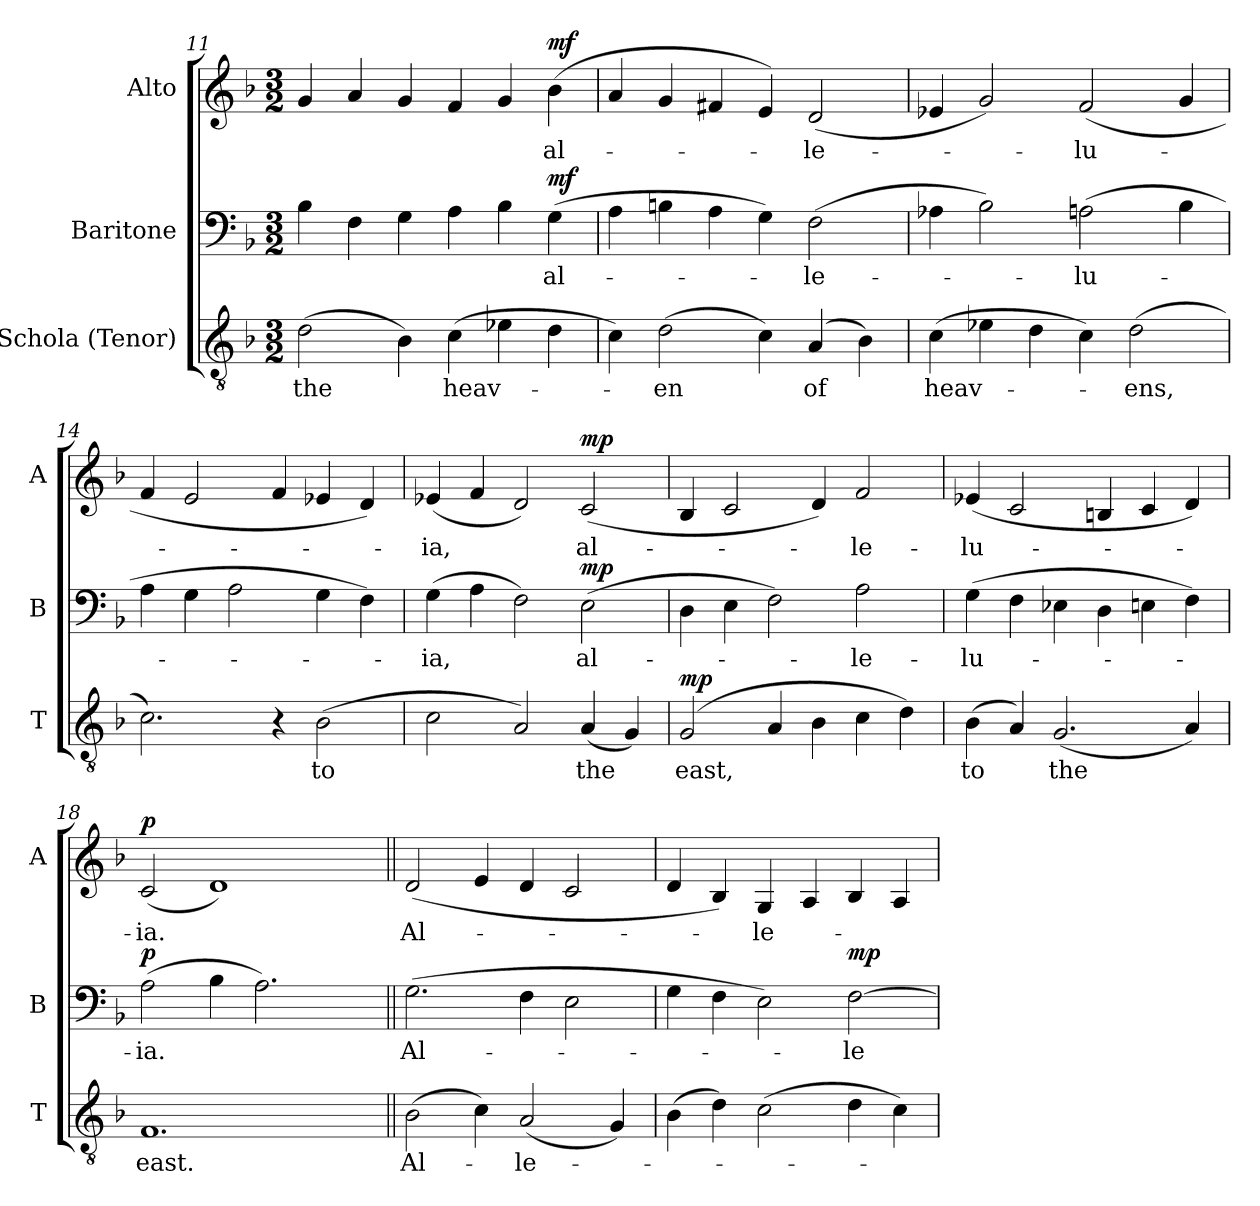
**kern	**text	**dynam	**kern	**text	**dynam	**kern	**text	**dynam
*part3	*part3	*part3	*part2	*part2	*part2	*part1	*part1	*part1
*staff3	*staff3	*staff3	*staff2	*staff2	*staff2	*staff1	*staff1	*staff1
*I"Schola (Tenor)	*	*	*I"Baritone	*	*	*I"Alto	*	*
*I'T	*	*	*I'B	*	*	*I'A	*	*
*clefGv2	*	*	*clefF4	*	*	*clefG2	*	*
*k[b-]	*	*	*k[b-]	*	*	*k[b-]	*	*
*d:	*	*	*d:	*	*	*d:	*	*
*M3/2	*	*	*M3/2	*	*	*M3/2	*	*
=11	=11	=11	=11	=11	=11	=11	=11	=11
!	!LO:LY:b	!	!	!	!	!	!	!
(>2d\	the	.	4B-\	.	.	4g/	.	.
.	.	.	4F\	.	.	4a/	.	.
4B-\)	.	.	4G\	.	.	4g/	.	.
!	!LO:LY:b	!	!	!	!	!	!	!
(>4c\	heav-	.	4A\	.	.	4f/	.	.
4e-X\	.	.	4B-\	.	.	4g/	.	.
!	!	!	!	!LO:LY:b	!LO:DY:a	!	!LO:LY:b	!LO:DY:a
4d\	.	.	(>4G\	al-	mf	(>4b-\	al-	mf
=12	=12	=12	=12	=12	=12	=12	=12	=12
4c\)	.	.	4A\	.	.	4a/	.	.
!	!LO:LY:b	!	!	!	!	!	!	!
(>2d\	-en	.	4Bn\	.	.	4g/	.	.
.	.	.	4A\	.	.	4f#X/	.	.
4c\)	.	.	4G\)	.	.	4e/)	.	.
!	!LO:LY:b	!	!	!LO:LY:b	!	!	!LO:LY:b	!
(4A/	of	.	(>2F\	-le-	.	(2d/	-le-	.
4B-\)	.	.	.	.	.	.	.	.
!!LO:LB:g=z
=13	=13	=13	=13	=13	=13	=13	=13	=13
!	!LO:LY:b	!	!	!	!	!	!	!
(>4c\	heav-	.	4A-X\	.	.	4e-X/	.	.
4e-X\	.	.	2B-\)	.	.	2g/)	.	.
4d\	.	.	.	.	.	.	.	.
!	!	!	!	!LO:LY:b	!	!	!LO:LY:b	!
4c\)	.	.	(>2An\	-lu-	.	(2f/	-lu-	.
!	!LO:LY:b	!	!	!	!	!	!	!
(>2d\	-ens,	.	.	.	.	.	.	.
.	.	.	4B-\	.	.	4g/	.	.
=14	=14	=14	=14	=14	=14	=14	=14	=14
2.c\)	.	.	4A\	.	.	4f/	.	.
.	.	.	4G\	.	.	2e/	.	.
.	.	.	2A\	.	.	.	.	.
4r	.	.	.	.	.	4f/	.	.
!	!LO:LY:b	!	!	!	!	!	!	!
(>2B-\	to	.	4G\	.	.	4e-X/	.	.
.	.	.	4F\)	.	.	4d/)	.	.
=15	=15	=15	=15	=15	=15	=15	=15	=15
!	!	!	!	!LO:LY:b	!	!	!LO:LY:b	!
2c\	.	.	(>4G\	-ia,	.	(>4e-X/	-ia,	.
.	.	.	4A\	.	.	4f/	.	.
2A/)	.	.	2F\)	.	.	2d/)	.	.
!	!LO:LY:b	!	!	!LO:LY:b	!LO:DY:a	!	!LO:LY:b	!LO:DY:a
(4A/	the	.	(>2E\	al-	mp	(2c/	al-	mp
4G/)	.	.	.	.	.	.	.	.
=16	=16	=16	=16	=16	=16	=16	=16	=16
!	!LO:LY:b	!LO:DY:a	!	!	!	!	!	!
(2G/	east,	mp	4D\	.	.	4B-/	.	.
.	.	.	4E\	.	.	2c/	.	.
4A/	.	.	2F\)	.	.	.	.	.
4B-\	.	.	.	.	.	4d/)	.	.
!	!	!	!	!LO:LY:b	!	!	!LO:LY:b	!
4c\	.	.	2A\	-le-	.	2f/	-le-	.
4d\)	.	.	.	.	.	.	.	.
=17	=17	=17	=17	=17	=17	=17	=17	=17
!	!LO:LY:b	!	!	!LO:LY:b	!	!	!LO:LY:b	!
(>4B-\	to	.	(>4G\	-lu-	.	(4e-X/	-lu-	.
4A/)	.	.	4F\	.	.	2c/	.	.
!	!LO:LY:b	!	!	!	!	!	!	!
(2.G/	the	.	4E-X\	.	.	.	.	.
.	.	.	4D\	.	.	4Bn/	.	.
.	.	.	4En\	.	.	4c/	.	.
4A/)	.	.	4F\)	.	.	4d/)	.	.
=18	=18	=18	=18	=18	=18	=18	=18	=18
!	!LO:LY:b	!	!	!LO:LY:b	!LO:DY:a	!	!LO:LY:b	!LO:DY:a
1.F	east.	.	(>2A\	-ia.	p	(2c/	-ia.	p
.	.	.	4B-\	.	.	1d)	.	.
.	.	.	2.A\)	.	.	.	.	.
4ryy	.	.	4ryy	.	.	4ryy	.	.
!!LO:PB:g=z
=19||	=19||	=19||	=19||	=19||	=19||	=19||	=19||	=19||
!	!LO:LY:b	!	!	!LO:LY:b	!	!	!LO:LY:b	!
(>2B-\	Al-	.	(>2.G\	Al-	.	(2d/	Al-	.
4c\)	.	.	.	.	.	4e/	.	.
!	!LO:LY:b	!	!	!	!	!	!	!
(2A/	-le-	.	4F\	.	.	4d/	.	.
.	.	.	2E\	.	.	2c/	.	.
4G/)	.	.	.	.	.	.	.	.
=20	=20	=20	=20	=20	=20	=20	=20	=20
(>4B-\	.	.	4G\	.	.	4d/	.	.
4d\)	.	.	4F\	.	.	4B-/)	.	.
!	!	!	!	!	!	!	!LO:LY:b	!
(>2c\	.	.	2E\)	.	.	4G/	-le-	.
.	.	.	.	.	.	4A/	.	.
!	!	!	!	!LO:LY:b	!LO:DY:a	!	!	!
4d\	.	.	[2F\	-le-	mp	4B-/	.	.
4c\)	.	.	.	.	.	4A/	.	.
=	=	=	=	=	=	=	=	=
*-	*-	*-	*-	*-	*-	*-	*-	*-
